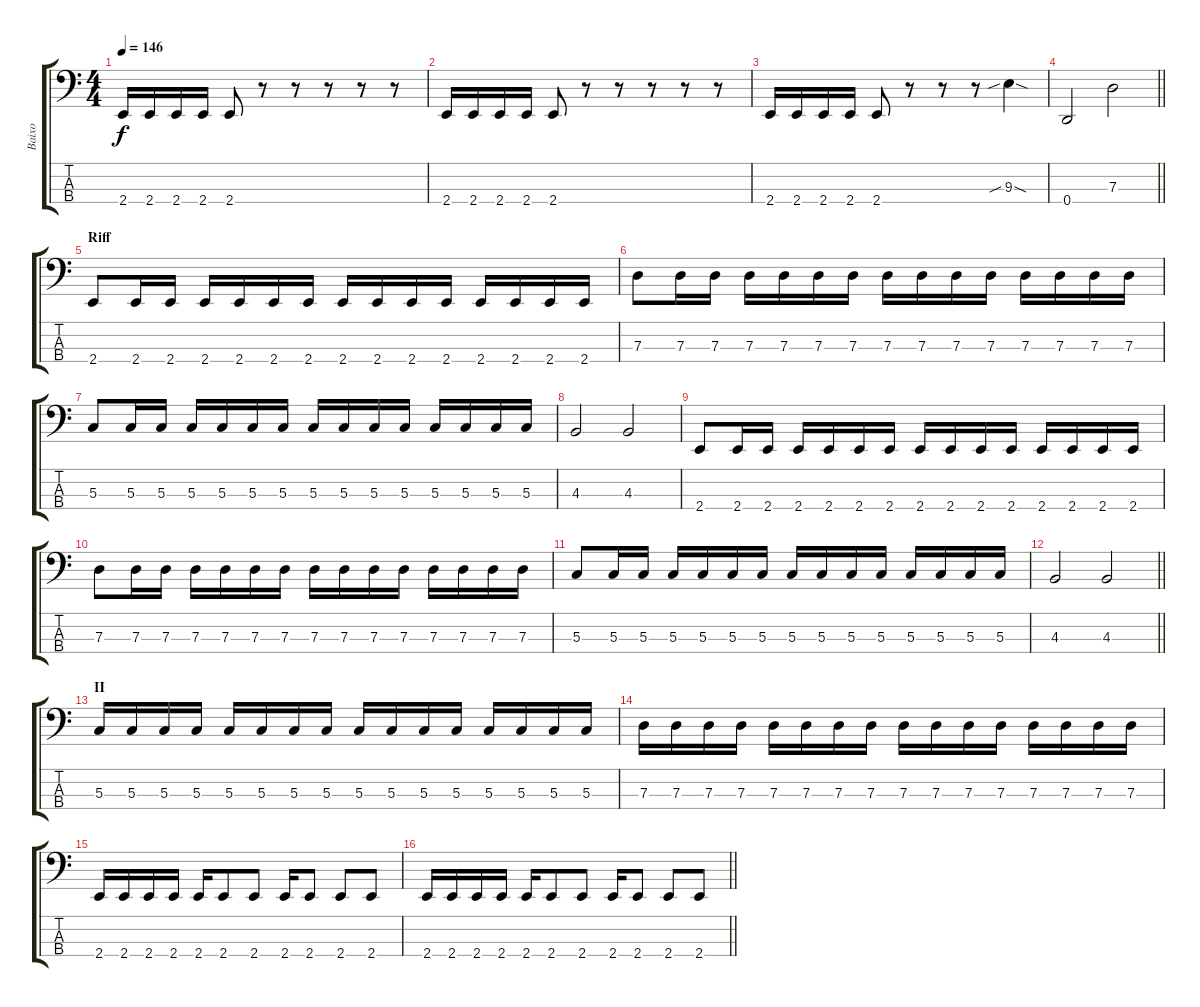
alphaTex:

\track ("Baixo" "Baixo") {instrument electricbassfinger}
\staff {score tabs}
\tuning (F2 C2 G1 D1) {hide}
\ts (4 4)
\tempo 146
\clef f4
\ks c
2.4.16{dy f} 2.4.16 2.4.16 2.4.16 2.4.8 r.8 r.8 r.8 r.8 r.8 |
2.4.16 2.4.16 2.4.16 2.4.16 2.4.8 r.8 r.8 r.8 r.8 r.8 |
2.4.16 2.4.16 2.4.16 2.4.16 2.4.8 r.8 r.8 r.8 9.3{sib sod}.4 |
\barLineRight lightlight
0.4.2 7.3.2 |
\section ("" "Riff")
2.4.8 2.4.16 2.4.16 2.4.16 2.4.16 2.4.16 2.4.16 2.4.16 2.4.16 2.4.16 2.4.16 2.4.16 2.4.16 2.4.16 2.4.16 |
7.3.8 7.3.16 7.3.16 7.3.16 7.3.16 7.3.16 7.3.16 7.3.16 7.3.16 7.3.16 7.3.16 7.3.16 7.3.16 7.3.16 7.3.16 |
5.3.8 5.3.16 5.3.16 5.3.16 5.3.16 5.3.16 5.3.16 5.3.16 5.3.16 5.3.16 5.3.16 5.3.16 5.3.16 5.3.16 5.3.16 |
4.3.2 4.3.2 |
2.4.8 2.4.16 2.4.16 2.4.16 2.4.16 2.4.16 2.4.16 2.4.16 2.4.16 2.4.16 2.4.16 2.4.16 2.4.16 2.4.16 2.4.16 |
7.3.8 7.3.16 7.3.16 7.3.16 7.3.16 7.3.16 7.3.16 7.3.16 7.3.16 7.3.16 7.3.16 7.3.16 7.3.16 7.3.16 7.3.16 |
5.3.8 5.3.16 5.3.16 5.3.16 5.3.16 5.3.16 5.3.16 5.3.16 5.3.16 5.3.16 5.3.16 5.3.16 5.3.16 5.3.16 5.3.16 |
\barLineRight lightlight
4.3.2 4.3.2 |
\section ("" "II")
5.3.16 5.3.16 5.3.16 5.3.16 5.3.16 5.3.16 5.3.16 5.3.16 5.3.16 5.3.16 5.3.16 5.3.16 5.3.16 5.3.16 5.3.16 5.3.16 |
7.3.16 7.3.16 7.3.16 7.3.16 7.3.16 7.3.16 7.3.16 7.3.16 7.3.16 7.3.16 7.3.16 7.3.16 7.3.16 7.3.16 7.3.16 7.3.16 |
2.4.16 2.4.16 2.4.16 2.4.16 2.4.16 2.4.8 2.4.8 2.4.16 2.4.8 2.4.8 2.4.8 |
\barLineRight lightlight
2.4.16 2.4.16 2.4.16 2.4.16 2.4.16 2.4.8 2.4.8 2.4.16 2.4.8 2.4.8 2.4.8
